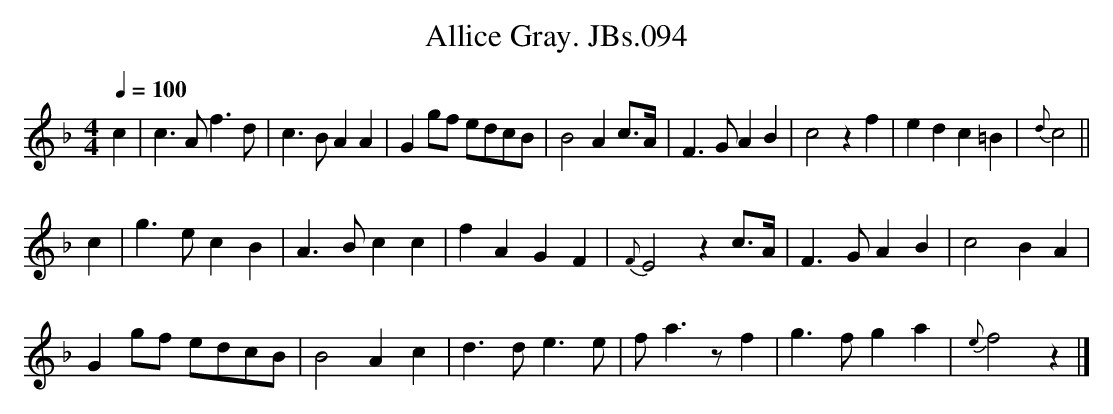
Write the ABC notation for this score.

X:1
T:Allice Gray. JBs.094
L:1/8
M:4/4
Q:1/4=100
K:F
c2|c3Af3d|c3BA2A2|G2gf edcB|B4A2c>A|F3GA2B2|c4z2f2|e2d2c2=B2|{d}c4||!
c2|g3ec2B2|A3Bc2c2|f2A2G2F2|{F}E4z2c>A|F3GA2B2|c4B2A2|!
G2gf edcB|B4A2c2|d3de3e|fa3zf2|g3fg2a2|{e}f4z2|]
